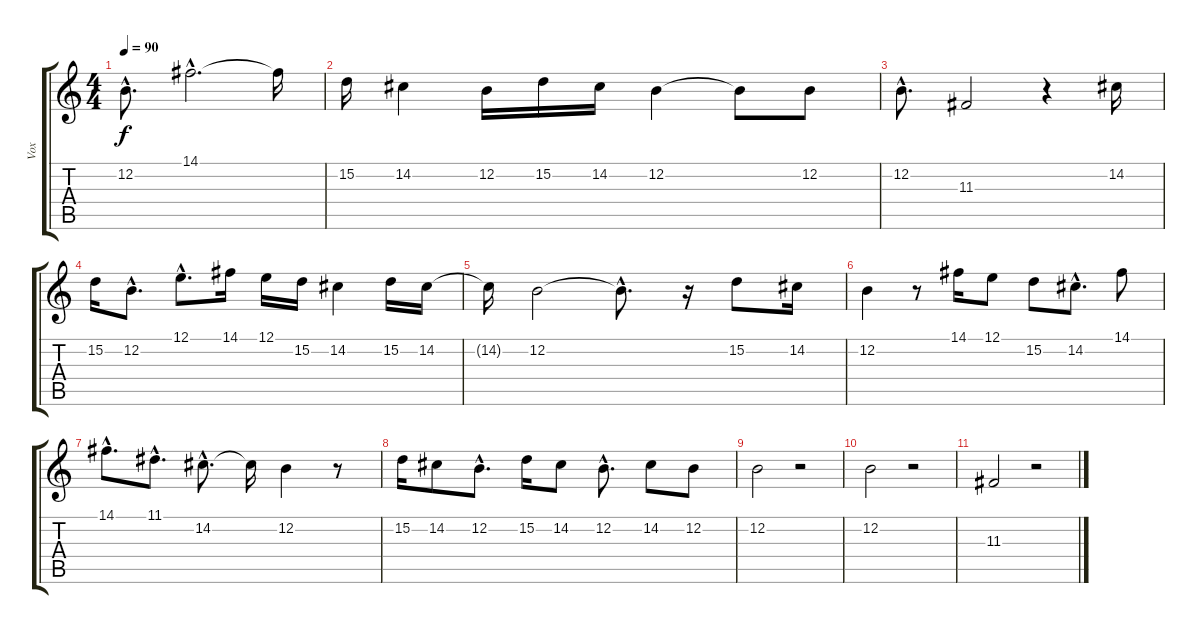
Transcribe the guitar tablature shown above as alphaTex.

\track ("Vox" "Vox") {instrument flute}
\staff {score tabs}
\tuning (E4 B3 G3 D3 A2 E2) {hide}
\ts (4 4)
\tempo 90
\clef g2
\ks c
12.2{hac}.8{d dy f} 14.1{hac}.2{d} 14.1{t}.16 |
15.2.16 14.2.4 12.2.16 15.2.16 14.2.16 12.2.4 12.2{t}.8 12.2.8 |
12.2{hac}.8{d} 11.3.2 r.4 14.2.16 |
15.2.16 12.2{hac}.8{d} 12.1{hac}.8{d} 14.1.16 12.1.16 15.2.16 14.2.4 15.2.16 14.2.16 |
14.2{t}.16 12.2.2 12.2{hac t}.8{d} r.16 15.2.8 14.2.16 |
12.2.4 r.8 14.1.16 12.1.8 15.2.8 14.2{hac}.8{d} 14.1.8 |
14.1{hac}.8{d} 11.1{hac}.8{d} 14.2{hac}.8{d} 14.2{t}.16 12.2.4 r.8 |
15.2.16 14.2.8 12.2{hac}.8{d} 15.2.16 14.2.8 12.2{hac}.8{d} 14.2.8 12.2.8 |
12.2.2 r.2 |
12.2.2 r.2 |
11.3.2 r.2
